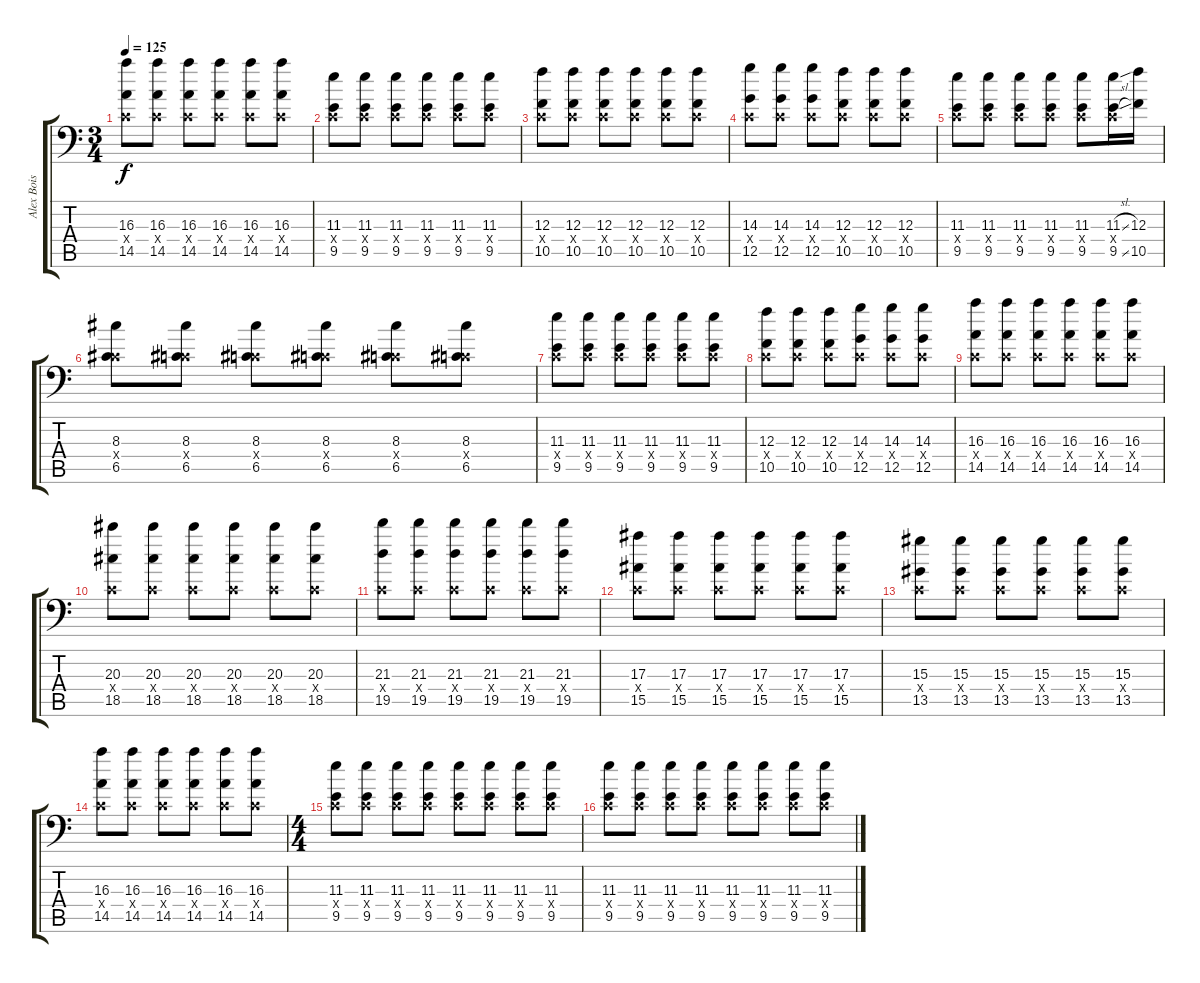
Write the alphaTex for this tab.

\track ("Alex Bois" "Alex Bois") {instrument overdrivenguitar}
\staff {score tabs}
\tuning (D4 A3 F3 C3 G2 A1) {hide}
\ts (3 4)
\tempo 125
\clef f4
\ks c
(16.3 0.4{x} 14.5).8{dy f} (16.3 0.4{x} 14.5).8 (16.3 0.4{x} 14.5).8 (16.3 0.4{x} 14.5).8 (16.3 0.4{x} 14.5).8 (16.3 0.4{x} 14.5).8 |
(11.3 0.4{x} 9.5).8 (11.3 0.4{x} 9.5).8 (11.3 0.4{x} 9.5).8 (11.3 0.4{x} 9.5).8 (11.3 0.4{x} 9.5).8 (11.3 0.4{x} 9.5).8 |
(12.3 0.4{x} 10.5).8 (12.3 0.4{x} 10.5).8 (12.3 0.4{x} 10.5).8 (12.3 0.4{x} 10.5).8 (12.3 0.4{x} 10.5).8 (12.3 0.4{x} 10.5).8 |
(14.3 0.4{x} 12.5).8 (14.3 0.4{x} 12.5).8 (14.3 0.4{x} 12.5).8 (12.3 0.4{x} 10.5).8 (12.3 0.4{x} 10.5).8 (12.3 0.4{x} 10.5).8 |
(11.3 0.4{x} 9.5).8 (11.3 0.4{x} 9.5).8 (11.3 0.4{x} 9.5).8 (11.3 0.4{x} 9.5).8 (11.3 0.4{x} 9.5).8 (11.3{sl} 0.4{x} 9.5{sl}).16 (12.3 10.5).16 |
(8.3 0.4{x} 6.5).8 (8.3 0.4{x} 6.5).8 (8.3 0.4{x} 6.5).8 (8.3 0.4{x} 6.5).8 (8.3 0.4{x} 6.5).8 (8.3 0.4{x} 6.5).8 |
(11.3 0.4{x} 9.5).8{instrument distortionguitar} (11.3 0.4{x} 9.5).8 (11.3 0.4{x} 9.5).8 (11.3 0.4{x} 9.5).8 (11.3 0.4{x} 9.5).8 (11.3 0.4{x} 9.5).8 |
(12.3 0.4{x} 10.5).8 (12.3 0.4{x} 10.5).8 (12.3 0.4{x} 10.5).8 (14.3 0.4{x} 12.5).8 (14.3 0.4{x} 12.5).8 (14.3 0.4{x} 12.5).8 |
(16.3 0.4{x} 14.5).8 (16.3 0.4{x} 14.5).8 (16.3 0.4{x} 14.5).8 (16.3 0.4{x} 14.5).8 (16.3 0.4{x} 14.5).8 (16.3 0.4{x} 14.5).8 |
(20.3 0.4{x} 18.5).8 (20.3 0.4{x} 18.5).8 (20.3 0.4{x} 18.5).8 (20.3 0.4{x} 18.5).8 (20.3 0.4{x} 18.5).8 (20.3 0.4{x} 18.5).8 |
(21.3 0.4{x} 19.5).8 (21.3 0.4{x} 19.5).8 (21.3 0.4{x} 19.5).8 (21.3 0.4{x} 19.5).8 (21.3 0.4{x} 19.5).8 (21.3 0.4{x} 19.5).8 |
(17.3 0.4{x} 15.5).8 (17.3 0.4{x} 15.5).8 (17.3 0.4{x} 15.5).8 (17.3 0.4{x} 15.5).8 (17.3 0.4{x} 15.5).8 (17.3 0.4{x} 15.5).8 |
(15.3 0.4{x} 13.5).8 (15.3 0.4{x} 13.5).8 (15.3 0.4{x} 13.5).8 (15.3 0.4{x} 13.5).8 (15.3 0.4{x} 13.5).8 (15.3 0.4{x} 13.5).8 |
(16.3 0.4{x} 14.5).8 (16.3 0.4{x} 14.5).8 (16.3 0.4{x} 14.5).8 (16.3 0.4{x} 14.5).8 (16.3 0.4{x} 14.5).8 (16.3 0.4{x} 14.5).8 |
\ts (4 4)
(11.3 0.4{x} 9.5).8{balance 16 instrument distortionguitar} (11.3 0.4{x} 9.5).8 (11.3 0.4{x} 9.5).8 (11.3 0.4{x} 9.5).8 (11.3 0.4{x} 9.5).8 (11.3 0.4{x} 9.5).8 (11.3 0.4{x} 9.5).8 (11.3 0.4{x} 9.5).8 |
(11.3 0.4{x} 9.5).8 (11.3 0.4{x} 9.5).8 (11.3 0.4{x} 9.5).8 (11.3 0.4{x} 9.5).8 (11.3 0.4{x} 9.5).8 (11.3 0.4{x} 9.5).8 (11.3 0.4{x} 9.5).8 (11.3 0.4{x} 9.5).8
